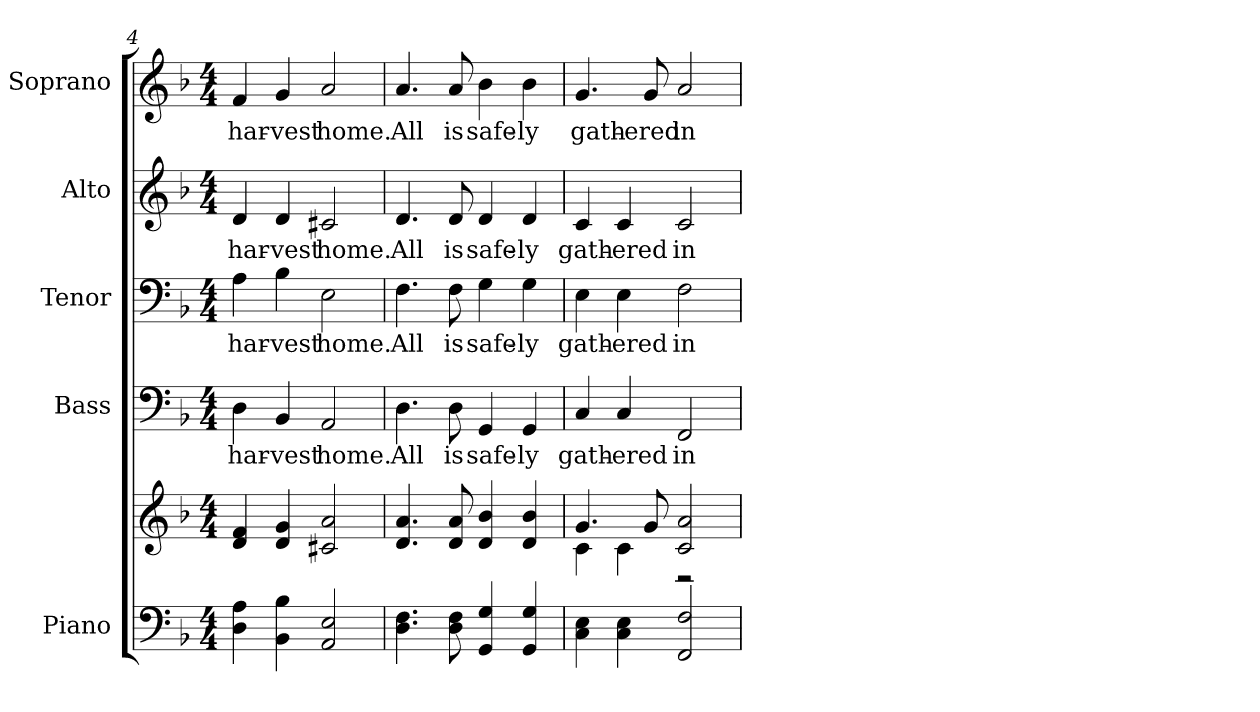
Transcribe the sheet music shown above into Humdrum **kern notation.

**kern	**kern	**kern	**text	**kern	**text	**kern	**text	**kern	**text
*part5	*part5	*part4	*part4	*part3	*part3	*part2	*part2	*part1	*part1
*staff6	*staff5	*staff4	*staff4	*staff3	*staff3	*staff2	*staff2	*staff1	*staff1
*I"Piano	*	*I"Bass	*	*I"Tenor	*	*I"Alto	*	*I"Soprano	*
*I'Pno.	*	*I'B.	*	*I'T.	*	*I'A.	*	*I'S.	*
*clefF4	*clefG2	*clefF4	*	*clefF4	*	*clefG2	*	*clefG2	*
*k[b-]	*k[b-]	*k[b-]	*	*k[b-]	*	*k[b-]	*	*k[b-]	*
*F:	*F:	*F:	*	*F:	*	*F:	*	*F:	*
*M4/4	*M4/4	*M4/4	*	*M4/4	*	*M4/4	*	*M4/4	*
=4	=4	=4	=4	=4	=4	=4	=4	=4	=4
!	!	!	!LO:LY:b:color=#000000	!	!	!	!	!	!
!	!	!	!	!	!LO:LY:b:color=#000000	!	!	!	!
!	!	!	!	!	!	!	!LO:LY:b:color=#000000	!	!
!	!	!	!	!	!	!	!	!	!LO:LY:b:color=#000000
4Di\ 4Ai	4di/ 4fi	4Di\	har-	4Ai\	har-	4di/	har-	4fi/	har-
!	!	!	!LO:LY:b:color=#000000	!	!	!	!	!	!
!	!	!	!	!	!LO:LY:b:color=#000000	!	!	!	!
!	!	!	!	!	!	!	!LO:LY:b:color=#000000	!	!
!	!	!	!	!	!	!	!	!	!LO:LY:b:color=#000000
4BB-i\ 4B-i	4di/ 4gi	4BB-i/	-vest	4B-i\	-vest	4di/	-vest	4gi/	-vest
!	!	!	!LO:LY:b:color=#000000	!	!	!	!	!	!
!	!	!	!	!	!LO:LY:b:color=#000000	!	!	!	!
!	!	!	!	!	!	!	!LO:LY:b:color=#000000	!	!
!	!	!	!	!	!	!	!	!	!LO:LY:b:color=#000000
2AAi/ 2Ei	2c#Xi/ 2ai	2AAi/	home.	2Ei\	home.	2c#Xi/	home.	2ai/	home.
!!LO:PB:g=z
=5	=5	=5	=5	=5	=5	=5	=5	=5	=5
!	!	!	!LO:LY:b:color=#000000	!	!	!	!	!	!
!	!	!	!	!	!LO:LY:b:color=#000000	!	!	!	!
!	!	!	!	!	!	!	!LO:LY:b:color=#000000	!	!
!	!	!	!	!	!	!	!	!	!LO:LY:b:color=#000000
4.Di\ 4.Fi	4.di/ 4.ai	4.Di\	All	4.Fi\	All	4.di/	All	4.ai/	All
!	!	!	!LO:LY:b:color=#000000	!	!	!	!	!	!
!	!	!	!	!	!LO:LY:b:color=#000000	!	!	!	!
!	!	!	!	!	!	!	!LO:LY:b:color=#000000	!	!
!	!	!	!	!	!	!	!	!	!LO:LY:b:color=#000000
8Di\ 8Fi	8di/ 8ai	8Di\	is	8Fi\	is	8di/	is	8ai/	is
!	!	!	!LO:LY:b:color=#000000	!	!	!	!	!	!
!	!	!	!	!	!LO:LY:b:color=#000000	!	!	!	!
!	!	!	!	!	!	!	!LO:LY:b:color=#000000	!	!
!	!	!	!	!	!	!	!	!	!LO:LY:b:color=#000000
4GGi/ 4Gi	4di/ 4b-i	4GGi/	safe-	4Gi\	safe-	4di/	safe-	4b-i\	safe-
!	!	!	!LO:LY:b:color=#000000	!	!	!	!	!	!
!	!	!	!	!	!LO:LY:b:color=#000000	!	!	!	!
!	!	!	!	!	!	!	!LO:LY:b:color=#000000	!	!
!	!	!	!	!	!	!	!	!	!LO:LY:b:color=#000000
4GGi/ 4Gi	4di/ 4b-i	4GGi/	-ly	4Gi\	-ly	4di/	-ly	4b-i\	-ly
=6	=6	=6	=6	=6	=6	=6	=6	=6	=6
*	*^	*	*	*	*	*	*	*	*
!	!	!	!	!LO:LY:b:color=#000000	!	!	!	!	!	!
!	!	!	!	!	!	!LO:LY:b:color=#000000	!	!	!	!
!	!	!	!	!	!	!	!	!LO:LY:b:color=#000000	!	!
!	!	!	!	!	!	!	!	!	!	!LO:LY:b:color=#000000
4Ci\ 4Ei	4.gi/	4ci\	4Ci/	gath-	4Ei\	gath-	4ci/	gath-	4.gi/	gath-
!	!	!	!	!LO:LY:b:color=#000000	!	!	!	!	!	!
!	!	!	!	!	!	!LO:LY:b:color=#000000	!	!	!	!
!	!	!	!	!	!	!	!	!LO:LY:b:color=#000000	!	!
4Ci\ 4Ei	.	4ci\	4Ci/	-ered	4Ei\	-ered	4ci/	-ered	.	.
!	!	!	!	!	!	!	!	!	!	!LO:LY:b:color=#000000
.	8gi/	.	.	.	.	.	.	.	8gi/	-ered
!	!	!	!	!LO:LY:b:color=#000000	!	!	!	!	!	!
!	!	!	!	!	!	!LO:LY:b:color=#000000	!	!	!	!
!	!	!	!	!	!	!	!	!LO:LY:b:color=#000000	!	!
!	!	!	!	!	!	!	!	!	!	!LO:LY:b:color=#000000
2FFi/ 2Fi	2ci/ 2ai	2r	2FFi/	in	2Fi\	in	2ci/	in	2ai/	in
*	*v	*v	*	*	*	*	*	*	*	*
=	=	=	=	=	=	=	=	=	=
*-	*-	*-	*-	*-	*-	*-	*-	*-	*-
